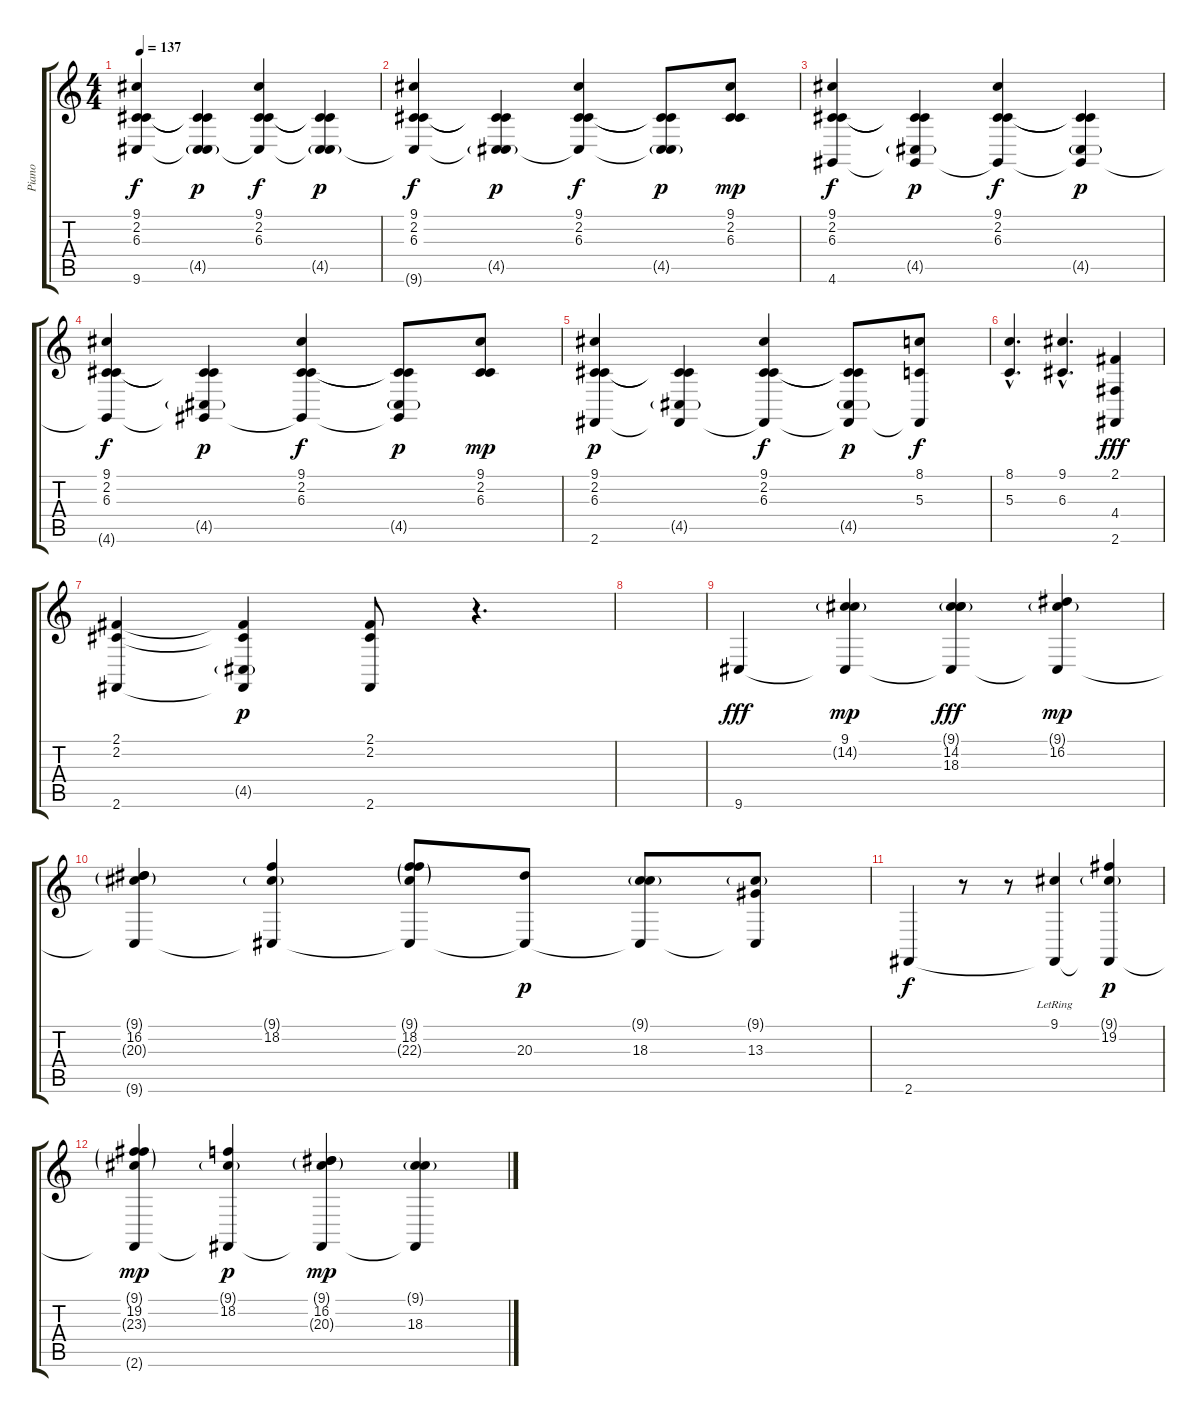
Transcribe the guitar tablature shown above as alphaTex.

\track ("Piano" "Piano") {instrument acousticgrandpiano}
\staff {score tabs}
\tuning (E4 B3 G3 D3 A2 E2) {hide}
\ts (4 4)
\tempo 137
\clef g2
\ks c
(9.1 2.2 6.3 9.6).4{dy f} (2.2{t} 6.3{t} 4.5{g} 9.6{t}).4{dy p} (9.1 2.2 6.3 9.6{t}).4{dy f} (2.2{t} 6.3{t} 4.5{g} 9.6{t}).4{dy p} |
(9.1 2.2 6.3 9.6{t}).4{dy f} (2.2{t} 6.3{t} 4.5{g} 9.6{t}).4{dy p} (9.1 2.2 6.3 9.6{t}).4{dy f} (2.2{t} 6.3{t} 4.5{g} 9.6{t}).8{dy p} (9.1 2.2 6.3).8{dy mp} |
(9.1 2.2 6.3 4.6).4{dy f} (2.2{t} 6.3{t} 4.5{g} 4.6{t}).4{dy p} (9.1 2.2 6.3 4.6{t}).4{dy f} (2.2{t} 6.3{t} 4.5{g} 4.6{t}).4{dy p} |
(9.1 2.2 6.3 4.6{t}).4{dy f} (2.2{t} 6.3{t} 4.5{g} 4.6{t}).4{dy p} (9.1 2.2 6.3 4.6{t}).4{dy f} (2.2{t} 6.3{t} 4.5{g} 4.6{t}).8{dy p} (9.1 2.2 6.3).8{dy mp} |
(9.1 2.2 6.3 2.6).4{dy p} (2.2{t} 6.3{t} 4.5{g} 2.6{t}).4 (9.1 2.2 6.3 2.6{t}).4{dy f} (2.2{t} 6.3{t} 4.5{g} 2.6{t}).8{dy p} (8.1 5.3 2.6{t}).8{dy f} |
(8.1{hac} 5.3{hac}).4{d} (9.1{hac} 6.3{hac}).4{d} (2.1 4.4 2.6).4{dy fff} |
(2.1 2.2 2.6).4 (2.1{t} 2.2{t} 4.5{g} 2.6{t}).4{dy p} (2.1 2.2 2.6).8 r.4{d} |
|
9.6.4{dy fff} (9.1 14.2{g} 9.6{t}).4{dy mp} (9.1{g} 14.2 18.3 9.6{t}).4{dy fff} (9.1{g} 16.2 9.6{t}).4{dy mp} |
(9.1{g} 16.2 20.3{g} 9.6{t}).4 (9.1{g} 18.2 9.6{t}).4 (9.1{g} 18.2 22.3{g} 9.6{t}).8 (20.3 9.6{t}).8{dy p} (9.1{g} 18.3 9.6{t}).8 (9.1{g} 13.3 9.6{t}).8 |
2.6.4{dy f} r.8 r.8 (9.1{lr} 2.6{t}).4 (9.1{g} 19.2 2.6{t}).4{dy p} |
(9.1{g} 19.2 23.3{g} 2.6{t}).4{dy mp} (9.1{g} 18.2 2.6{t}).4{dy p} (9.1{g} 16.2 20.3{g} 2.6{t}).4{dy mp} (9.1{g} 18.3 2.6{t}).4
